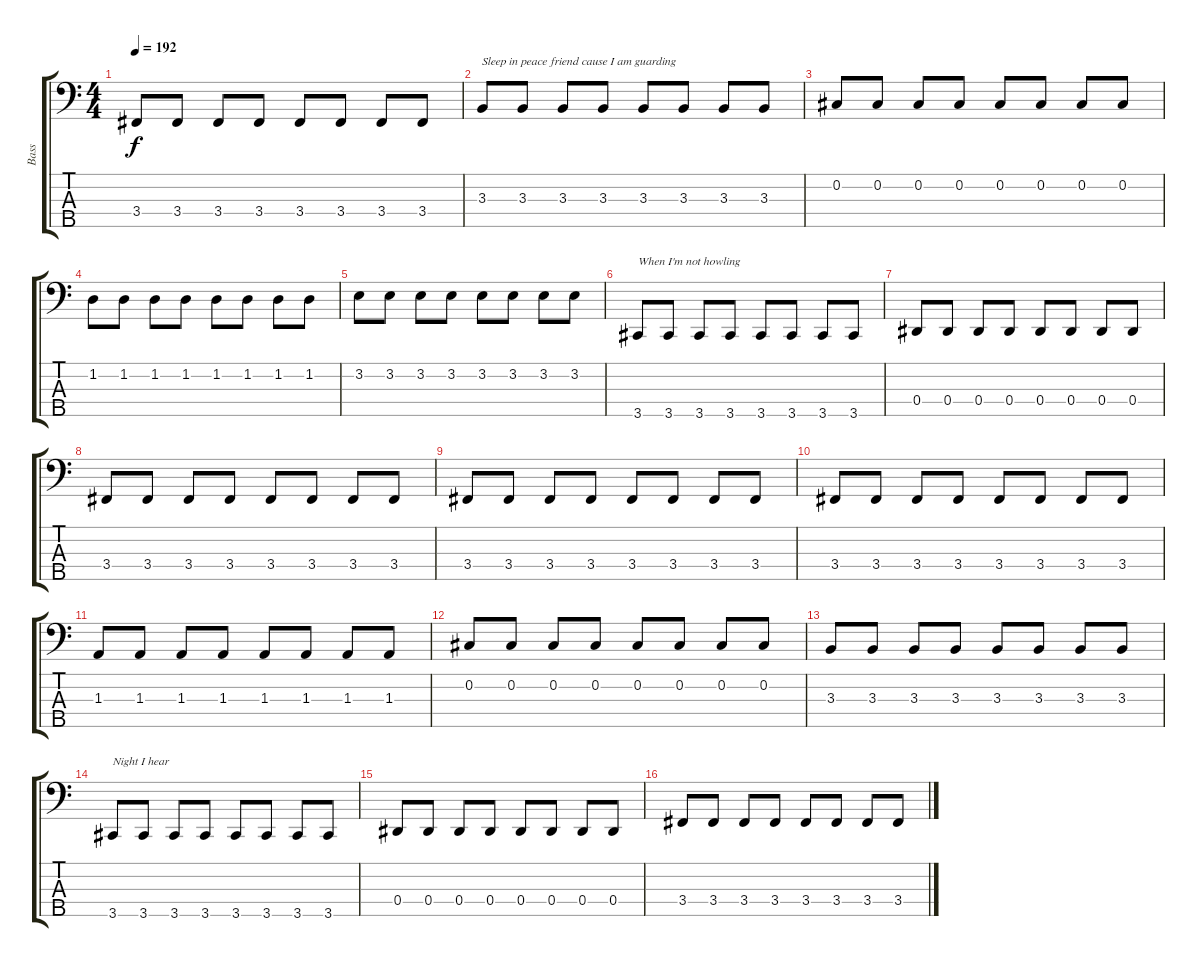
\track ("Bass" "Bass") {instrument electricbasspick}
\staff {score tabs}
\tuning (Gb2 Db2 Ab1 Eb1 Bb0) {hide}
\ts (4 4)
\tempo 192
\clef f4
\ks c
3.4.8{dy f} 3.4.8 3.4.8 3.4.8 3.4.8 3.4.8 3.4.8 3.4.8 |
3.3.8{txt "Sleep in peace friend cause I am guarding"} 3.3.8 3.3.8 3.3.8 3.3.8 3.3.8 3.3.8 3.3.8 |
0.2.8 0.2.8 0.2.8 0.2.8 0.2.8 0.2.8 0.2.8 0.2.8 |
1.2.8 1.2.8 1.2.8 1.2.8 1.2.8 1.2.8 1.2.8 1.2.8 |
3.2.8 3.2.8 3.2.8 3.2.8 3.2.8 3.2.8 3.2.8 3.2.8 |
3.5.8{txt "When I'm not howling"} 3.5.8 3.5.8 3.5.8 3.5.8 3.5.8 3.5.8 3.5.8 |
0.4.8 0.4.8 0.4.8 0.4.8 0.4.8 0.4.8 0.4.8 0.4.8 |
3.4.8 3.4.8 3.4.8 3.4.8 3.4.8 3.4.8 3.4.8 3.4.8 |
3.4.8 3.4.8 3.4.8 3.4.8 3.4.8 3.4.8 3.4.8 3.4.8 |
3.4.8 3.4.8 3.4.8 3.4.8 3.4.8 3.4.8 3.4.8 3.4.8 |
1.3.8 1.3.8 1.3.8 1.3.8 1.3.8 1.3.8 1.3.8 1.3.8 |
0.2.8 0.2.8 0.2.8 0.2.8 0.2.8 0.2.8 0.2.8 0.2.8 |
3.3.8 3.3.8 3.3.8 3.3.8 3.3.8 3.3.8 3.3.8 3.3.8 |
3.5.8{txt "Night I hear"} 3.5.8 3.5.8 3.5.8 3.5.8 3.5.8 3.5.8 3.5.8 |
0.4.8 0.4.8 0.4.8 0.4.8 0.4.8 0.4.8 0.4.8 0.4.8 |
3.4.8 3.4.8 3.4.8 3.4.8 3.4.8 3.4.8 3.4.8 3.4.8
